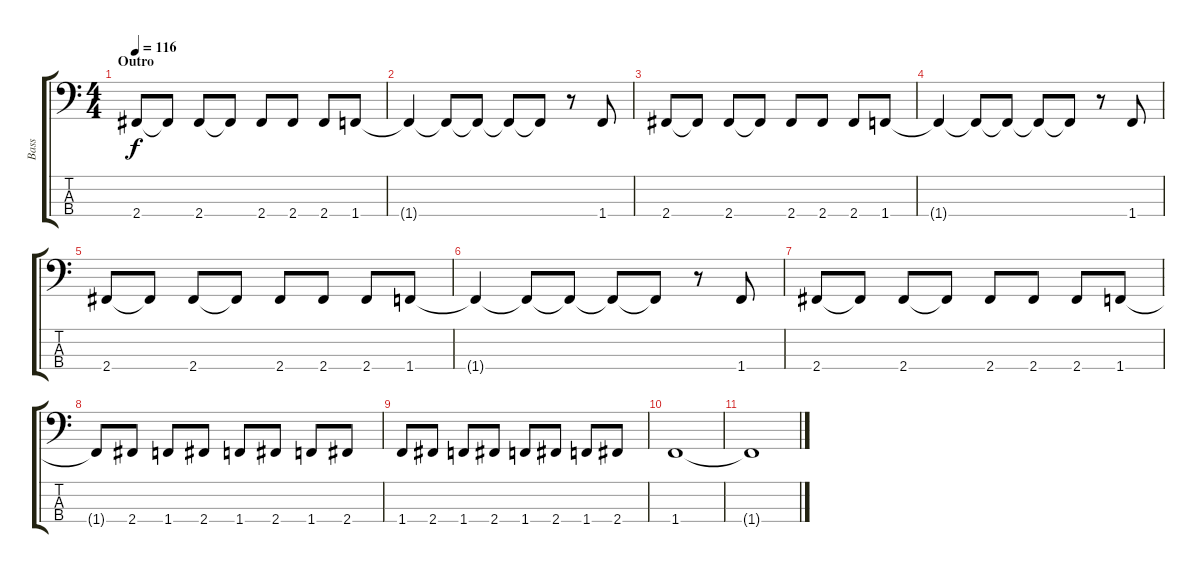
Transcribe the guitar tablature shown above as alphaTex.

\track ("Bass" "Bass") {instrument electricbassfinger}
\staff {score tabs}
\tuning (G2 D2 A1 E1) {hide}
\ts (4 4)
\section ("" "Outro")
\tempo 116
\clef f4
\ks c
2.4.8{dy f} 2.4{t}.8 2.4.8 2.4{t}.8 2.4.8 2.4.8 2.4.8 1.4.8 |
1.4{t}.4 1.4{t}.8 1.4{t}.8 1.4{t}.8 1.4{t}.8 r.8 1.4.8 |
2.4.8 2.4{t}.8 2.4.8 2.4{t}.8 2.4.8 2.4.8 2.4.8 1.4.8 |
1.4{t}.4 1.4{t}.8 1.4{t}.8 1.4{t}.8 1.4{t}.8 r.8 1.4.8 |
2.4.8 2.4{t}.8 2.4.8 2.4{t}.8 2.4.8 2.4.8 2.4.8 1.4.8 |
1.4{t}.4 1.4{t}.8 1.4{t}.8 1.4{t}.8 1.4{t}.8 r.8 1.4.8 |
2.4.8 2.4{t}.8 2.4.8 2.4{t}.8 2.4.8 2.4.8 2.4.8 1.4.8 |
1.4{t}.8 2.4.8 1.4.8 2.4.8 1.4.8 2.4.8 1.4.8 2.4.8 |
1.4.8 2.4.8 1.4.8 2.4.8 1.4.8 2.4.8 1.4.8 2.4.8 |
1.4.1 |
1.4{t}.1
